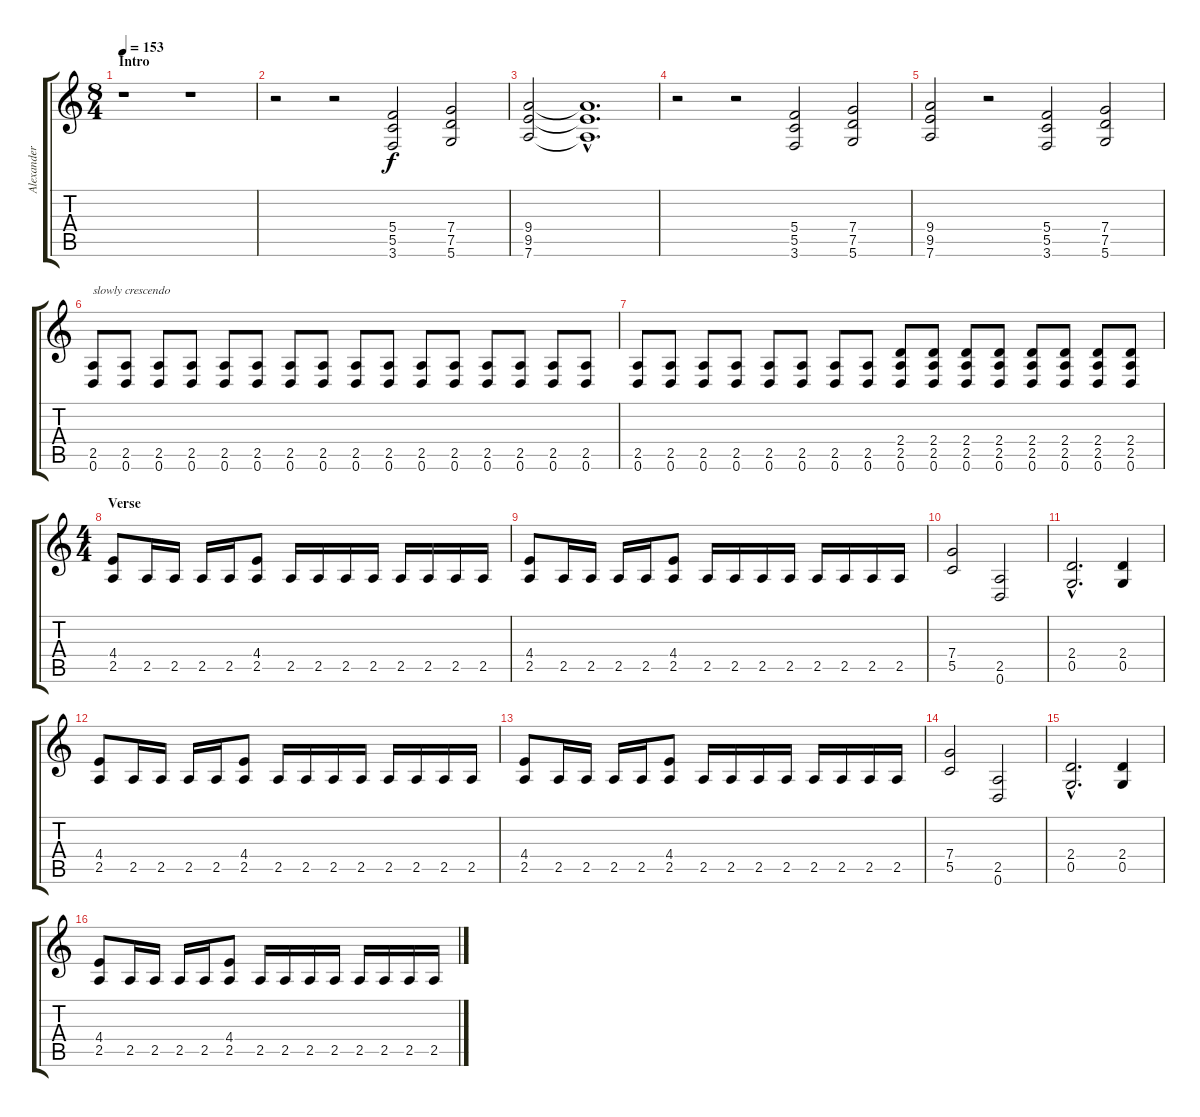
\track ("Alexander" "Alexander") {instrument distortionguitar}
\staff {score tabs}
\tuning (D4 A3 F3 C3 G2 D2) {hide}
\ts (8 4)
\section ("" "Intro")
\tempo 153
\clef g2
\ks c
r.1{dy f instrument distortionguitar} r.1 |
r.2 r.2 (5.4 5.5 3.6).2 (7.4 7.5 5.6).2 |
(9.4 9.5 7.6).2 (9.4{hac t} 9.5{hac t} 7.6{hac t}).1{d} |
r.2 r.2 (5.4 5.5 3.6).2 (7.4 7.5 5.6).2 |
(9.4 9.5 7.6).2 r.2 (5.4 5.5 3.6).2 (7.4 7.5 5.6).2 |
(2.5 0.6).8{txt "slowly crescendo"} (2.5 0.6).8 (2.5 0.6).8 (2.5 0.6).8 (2.5 0.6).8 (2.5 0.6).8 (2.5 0.6).8 (2.5 0.6).8 (2.5 0.6).8 (2.5 0.6).8 (2.5 0.6).8 (2.5 0.6).8 (2.5 0.6).8 (2.5 0.6).8 (2.5 0.6).8 (2.5 0.6).8 |
(2.5 0.6).8 (2.5 0.6).8 (2.5 0.6).8 (2.5 0.6).8 (2.5 0.6).8 (2.5 0.6).8 (2.5 0.6).8 (2.5 0.6).8 (2.4 2.5 0.6).8 (2.4 2.5 0.6).8 (2.4 2.5 0.6).8 (2.4 2.5 0.6).8 (2.4 2.5 0.6).8 (2.4 2.5 0.6).8 (2.4 2.5 0.6).8 (2.4 2.5 0.6).8 |
\ts (4 4)
\section ("" "Verse")
(4.4 2.5).8 2.5.16 2.5.16 2.5.16 2.5.16 (4.4 2.5).8 2.5.16 2.5.16 2.5.16 2.5.16 2.5.16 2.5.16 2.5.16 2.5.16 |
(4.4 2.5).8 2.5.16 2.5.16 2.5.16 2.5.16 (4.4 2.5).8 2.5.16 2.5.16 2.5.16 2.5.16 2.5.16 2.5.16 2.5.16 2.5.16 |
(7.4 5.5).2 (2.5 0.6).2 |
(2.4{hac} 0.5{hac}).2{d} (2.4 0.5).4 |
(4.4 2.5).8 2.5.16 2.5.16 2.5.16 2.5.16 (4.4 2.5).8 2.5.16 2.5.16 2.5.16 2.5.16 2.5.16 2.5.16 2.5.16 2.5.16 |
(4.4 2.5).8 2.5.16 2.5.16 2.5.16 2.5.16 (4.4 2.5).8 2.5.16 2.5.16 2.5.16 2.5.16 2.5.16 2.5.16 2.5.16 2.5.16 |
(7.4 5.5).2 (2.5 0.6).2 |
(2.4{hac} 0.5{hac}).2{d} (2.4 0.5).4 |
(4.4 2.5).8 2.5.16 2.5.16 2.5.16 2.5.16 (4.4 2.5).8 2.5.16 2.5.16 2.5.16 2.5.16 2.5.16 2.5.16 2.5.16 2.5.16
